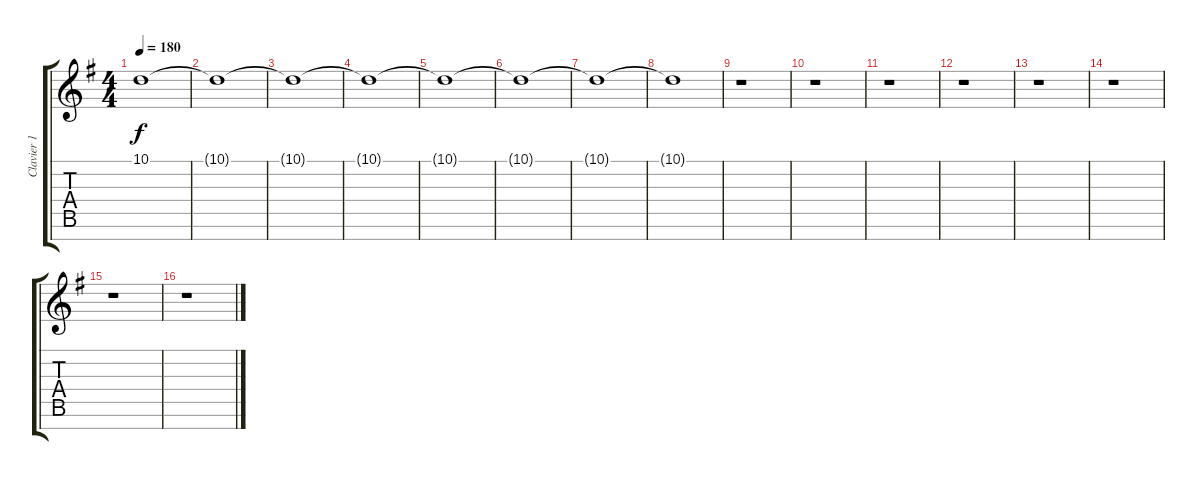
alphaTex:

\track ("Clavier 1" "Clavier 1") {instrument stringensemble1}
\staff {score tabs}
\tuning (E4 B3 G3 D3 A2 E2 B1) {hide}
\ts (4 4)
\tempo 180
\clef g2
\ks g
10.1.1{dy f} |
10.1{t}.1 |
10.1{t}.1 |
10.1{t}.1 |
10.1{t}.1 |
10.1{t}.1 |
10.1{t}.1 |
10.1{t}.1 |
r.1 |
r.1 |
r.1 |
r.1 |
r.1 |
r.1 |
r.1 |
r.1
